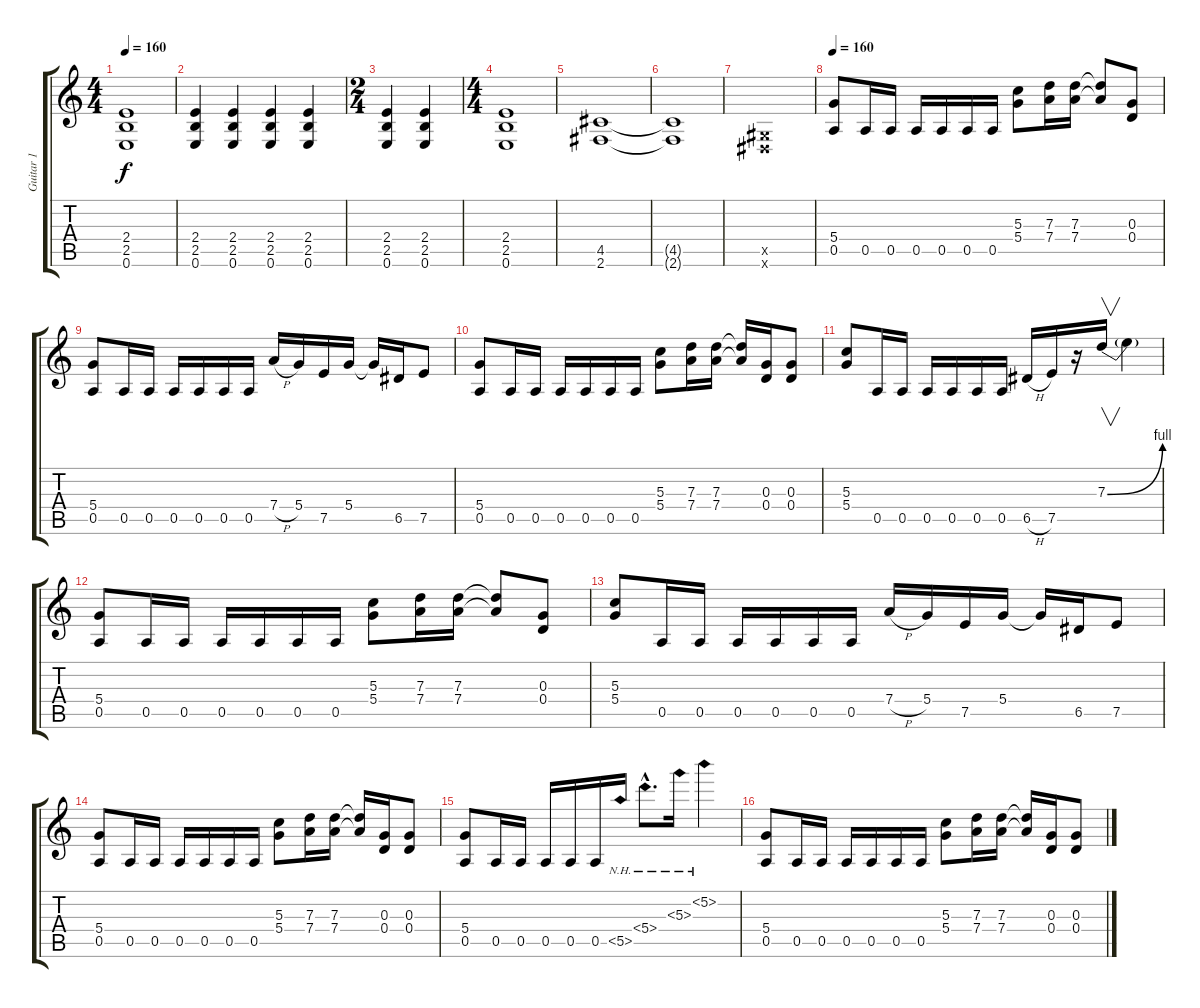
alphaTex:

\track ("Guitar 1" "Guitar 1") {instrument distortionguitar}
\staff {score tabs}
\tuning (E4 B3 G3 D3 A2 E2) {hide}
\ts (4 4)
\tempo 160
\tempo 144
\tempo 160
\clef g2
\ks c
(2.4 2.5 0.6).1{dy f instrument distortionguitar} |
(2.4 2.5 0.6).4 (2.4 2.5 0.6).4 (2.4 2.5 0.6).4 (2.4 2.5 0.6).4 |
\ts (2 4)
(2.4 2.5 0.6).4 (2.4 2.5 0.6).4 |
\ts (4 4)
(2.4 2.5 0.6).1 |
(4.5 2.6).1 |
(4.5{t} 2.6{t}).1 |
(-1.5{x} -1.6{x}).1 |
\tempo 160
(5.4 0.5).8 0.5.16 0.5.16 0.5.16 0.5.16 0.5.16 0.5.16 (5.3 5.4).8 (7.3 7.4).16 (7.3 7.4).16 (7.3{t} 7.4{t}).8 (0.3 0.4).8 |
(5.4 0.5).8 0.5.16 0.5.16 0.5.16 0.5.16 0.5.16 0.5.16 7.4{h}.16 5.4.16 7.5.16 5.4.16 5.4{t}.16 6.5.16 7.5.8 |
(5.4 0.5).8 0.5.16 0.5.16 0.5.16 0.5.16 0.5.16 0.5.16 (5.3 5.4).8 (7.3 7.4).16 (7.3 7.4).16 (7.3{t} 7.4{t}).16 (0.3 0.4).16 (0.3 0.4).8 |
(5.3 5.4).8 0.5.16 0.5.16 0.5.16 0.5.16 0.5.16 0.5.16 6.5{h}.16 7.5.16 r.16 7.3{be (bend 0 0 60 4)}.16{v} 7.3{t}.4 |
(5.4 0.5).8 0.5.16 0.5.16 0.5.16 0.5.16 0.5.16 0.5.16 (5.3 5.4).8 (7.3 7.4).16 (7.3 7.4).16 (7.3{t} 7.4{t}).8 (0.3 0.4).8 |
(5.3 5.4).8 0.5.16 0.5.16 0.5.16 0.5.16 0.5.16 0.5.16 7.4{h}.16 5.4.16 7.5.16 5.4.16 5.4{t}.16 6.5.16 7.5.8 |
(5.4 0.5).8 0.5.16 0.5.16 0.5.16 0.5.16 0.5.16 0.5.16 (5.3 5.4).8 (7.3 7.4).16 (7.3 7.4).16 (7.3{t} 7.4{t}).16 (0.3 0.4).16 (0.3 0.4).8 |
(5.4 0.5).8 0.5.16 0.5.16 0.5.16 0.5.16 0.5.16 5.5{nh}.16 5.4{nh hac}.8{d} 5.3{nh}.16 5.2{nh}.4 |
(5.4 0.5).8 0.5.16 0.5.16 0.5.16 0.5.16 0.5.16 0.5.16 (5.3 5.4).8 (7.3 7.4).16 (7.3 7.4).16 (7.3{t} 7.4{t}).16 (0.3 0.4).16 (0.3 0.4).8
